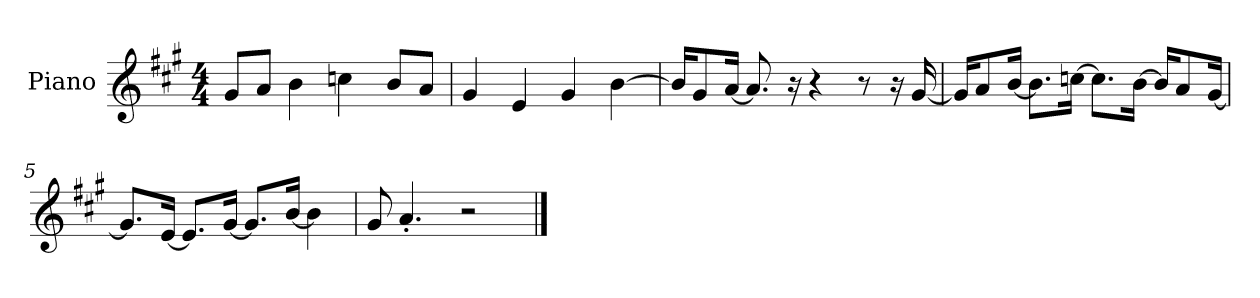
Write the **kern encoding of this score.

**kern
*part1
*staff1
*I"Piano
*I'P-no
*clefG2
*k[f#c#g#]
*M4/4
*MM90
=1
8g#/L
8a/J
4b\
4ccn\
8b/L
8a/J
=2
4g#/
4e/
4g#/
[4b\
=3
16b/KL]
8g#/
[16a/Jk
8.a/]
16r
4r
8r
16r
[16g#/
=4
16g#/KL]
8a/
[16b/Jk
8.b\L]
[16ccn\Jk
8.cc\L]
[16b\Jk
16b/KL]
8a/
[16g#/Jk
!!LO:LB:g=z
=5
8.g#/L]
[16e/Jk
8.e/L]
[16g#/Jk
8.g#/L]
[16b/Jk
4b\]
=6
8g#/
4.a'/
2r
==
*-
